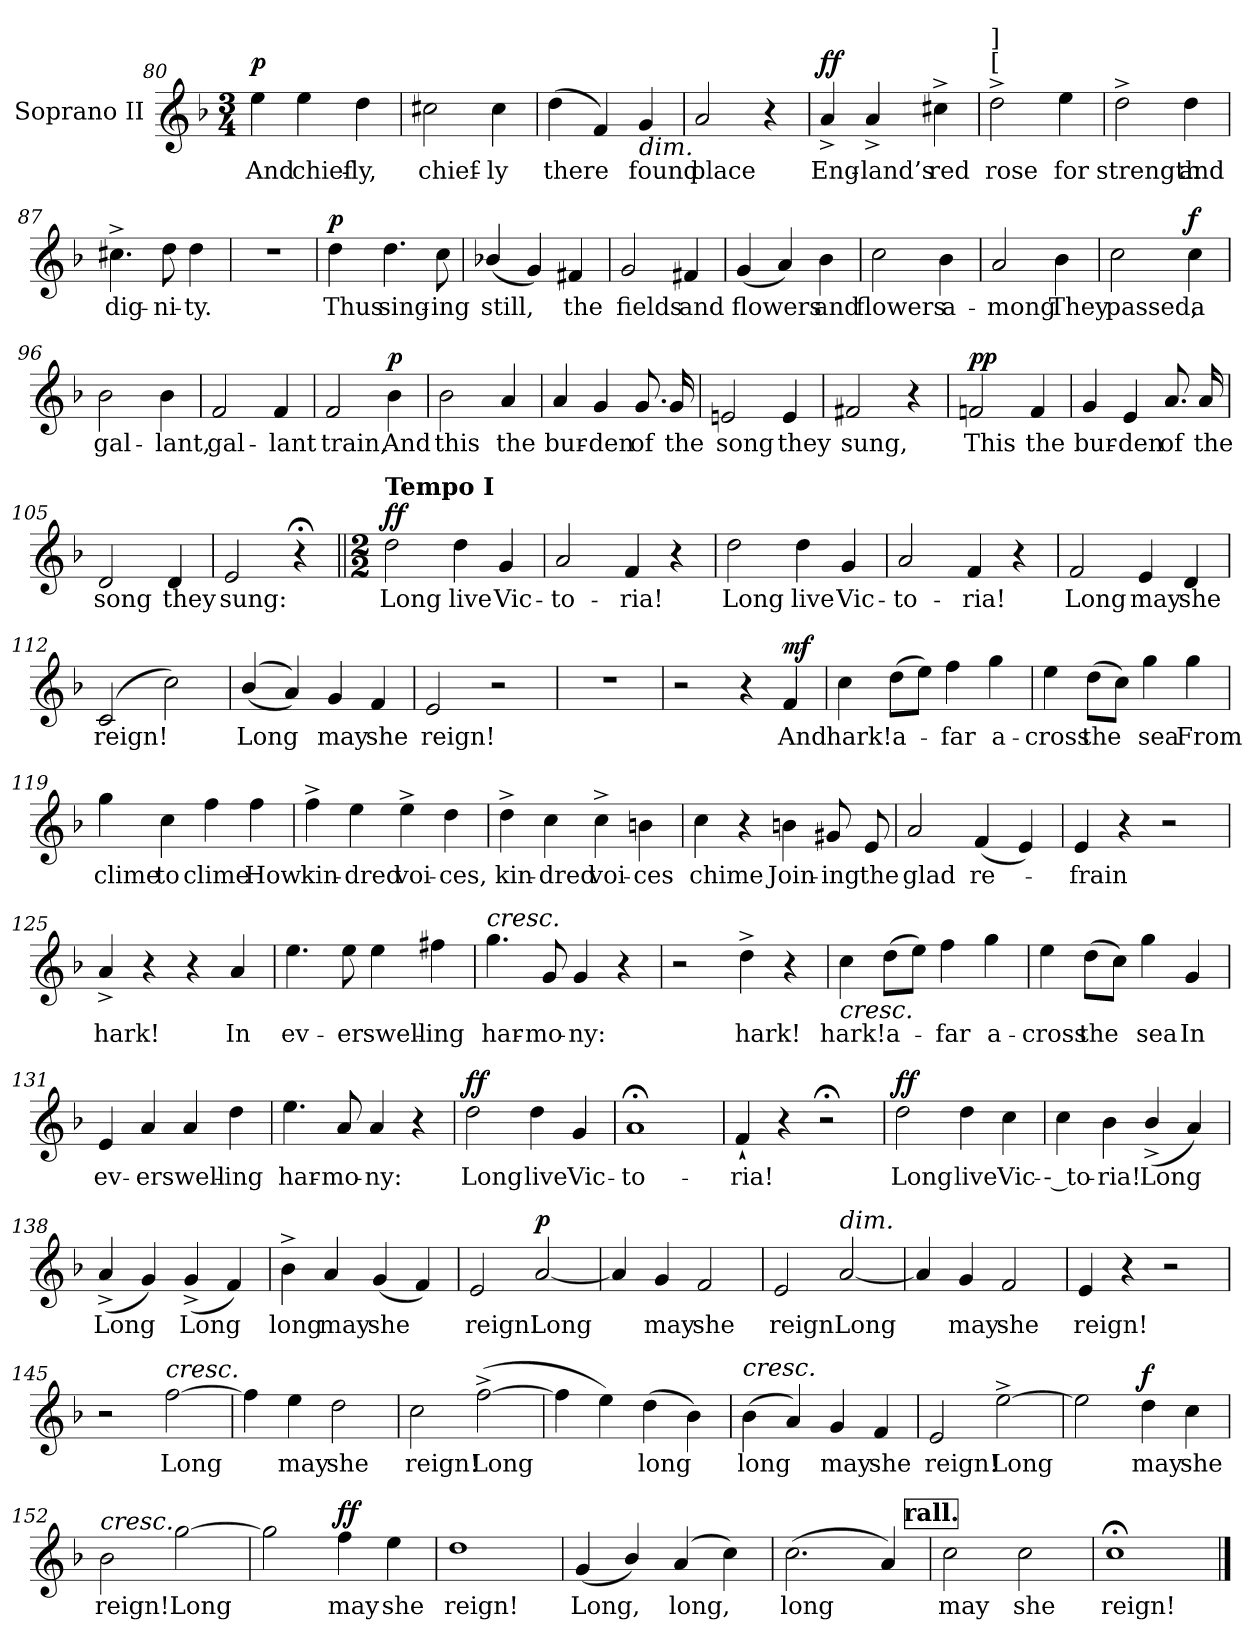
**kern	**text	**dynam
*part1	*part1	*part1
*staff1	*staff1	*staff1
*I"Soprano II	*	*
*clefG2	*	*
*k[b-]	*	*
*M3/4	*	*
=80	=80	=80
!	!LO:LY:b	!LO:DY:a
4ee\	And	p
!	!LO:LY:b	!
4ee\	chief-	.
!	!LO:LY:b	!
4dd\	-ly,	.
!!LO:LB:g=z
=81	=81	=81
!	!LO:LY:b	!
2cc#X\	chief-	.
!	!LO:LY:b	!
4cc#\	-ly	.
=82	=82	=82
!	!LO:LY:b	!
(>4dd\	there	.
4f/)	.	.
!LO:TX:b:i:t=dim.	!	!
!	!LO:LY:b	!
4g/	found	.
=83	=83	=83
!	!LO:LY:b	!
2a/	place	.
4r	.	.
=84	=84	=84
!	!LO:LY:b	!LO:DY:a
4a^/	Eng-	ff
!	!LO:LY:b	!
4a^/	-land’s	.
!	!LO:LY:b	!
4cc#X^\	red	.
=85	=85	=85
!LO:TX:a:t=[	!	!
!LO:TX:a:t=]	!	!
!	!LO:LY:b	!
2dd^\	rose	.
!	!LO:LY:b	!
4ee\	for	.
=86	=86	=86
!	!LO:LY:b	!
2dd^\	strength	.
!	!LO:LY:b	!
4dd\	and	.
!!LO:LB:g=z
=87	=87	=87
!	!LO:LY:b	!
4.cc#X^\	dig-	.
!	!LO:LY:b	!
8dd\	-ni-	.
!	!LO:LY:b	!
4dd\	-ty.	.
=88	=88	=88
2.r	.	.
=89	=89	=89
!	!LO:LY:b	!LO:DY:a
4dd\	Thus	p
!	!LO:LY:b	!
4.dd\	sing-	.
!	!LO:LY:b	!
8cc\	-ing	.
=90	=90	=90
!	!LO:LY:b	!
(<4b-X/	still,	.
4g/)	.	.
!	!LO:LY:b	!
4f#X/	the	.
=91	=91	=91
!	!LO:LY:b	!
2g/	fields	.
!	!LO:LY:b	!
4f#X/	and	.
=92	=92	=92
!	!LO:LY:b	!
(<4g/	flowers	.
4a/)	.	.
!	!LO:LY:b	!
4b-\	and	.
!!LO:LB:g=z
=93	=93	=93
!	!LO:LY:b	!
2cc\	flowers	.
!	!LO:LY:b	!
4b-\	a-	.
=94	=94	=94
!	!LO:LY:b	!
2a/	-mong	.
!	!LO:LY:b	!
4b-\	They	.
=95	=95	=95
!	!LO:LY:b	!
2cc\	passed,	.
!	!LO:LY:b	!LO:DY:a
4cc\	a	f
=96	=96	=96
!	!LO:LY:b	!
2b-\	gal-	.
!	!LO:LY:b	!
4b-\	-lant,	.
=97	=97	=97
!	!LO:LY:b	!
2f/	gal-	.
!	!LO:LY:b	!
4f/	-lant	.
=98	=98	=98
!	!LO:LY:b	!
2f/	train,	.
!	!LO:LY:b	!LO:DY:a
4b-\	And	p
!!LO:LB:g=z
=99	=99	=99
!	!LO:LY:b	!
2b-\	this	.
!	!LO:LY:b	!
4a/	the	.
=100	=100	=100
!	!LO:LY:b	!
4a/	bur-	.
!	!LO:LY:b	!
4g/	-den	.
!	!LO:LY:b	!
8.g/	of	.
!	!LO:LY:b	!
16g/	the	.
=101	=101	=101
!	!LO:LY:b	!
2en/	song	.
!	!LO:LY:b	!
4e/	they	.
=102	=102	=102
!	!LO:LY:b	!
2f#X/	sung,	.
4r	.	.
=103	=103	=103
!	!LO:LY:b	!LO:DY:a
2fn/	This	pp
!	!LO:LY:b	!
4f/	the	.
=104	=104	=104
!	!LO:LY:b	!
4g/	bur-	.
!	!LO:LY:b	!
4e/	-den	.
!	!LO:LY:b	!
8.a/	of	.
!	!LO:LY:b	!
16a/	the	.
!!LO:LB:g=z
=105	=105	=105
!	!LO:LY:b	!
2d/	song	.
!	!LO:LY:b	!
4d/	they	.
=106	=106	=106
!	!LO:LY:b	!
2e/	sung:	.
4r;<	.	.
=107||	=107||	=107||
*M2/2	*	*
!LO:TX:a:B:t=Tempo I	!	!
!	!LO:LY:b	!LO:DY:a
2dd\	Long	ff
!	!LO:LY:b	!
4dd\	live	.
!	!LO:LY:b	!
4g/	Vic-	.
=108	=108	=108
!	!LO:LY:b	!
2a/	-to-	.
!	!LO:LY:b	!
4f/	-ria!	.
4r	.	.
=109	=109	=109
!	!LO:LY:b	!
2dd\	Long	.
!	!LO:LY:b	!
4dd\	live	.
!	!LO:LY:b	!
4g/	Vic-	.
=110	=110	=110
!	!LO:LY:b	!
2a/	-to-	.
!	!LO:LY:b	!
4f/	-ria!	.
4r	.	.
=111	=111	=111
!	!LO:LY:b	!
2f/	Long	.
!	!LO:LY:b	!
4e/	may	.
!	!LO:LY:b	!
4d/	she	.
!!LO:LB:g=z
=112	=112	=112
!	!LO:LY:b	!
(>2c/	reign!	.
2cc\)	.	.
=113	=113	=113
!	!LO:LY:b	!
(<(<4b-/	Long	.
4a/))	.	.
!	!LO:LY:b	!
4g/	may	.
!	!LO:LY:b	!
4f/	she	.
=114	=114	=114
!	!LO:LY:b	!
2e/	reign!	.
2r	.	.
=115	=115	=115
1r	.	.
=116	=116	=116
2r	.	.
4r	.	.
!	!LO:LY:b	!LO:DY:a
4f/	And	mf
!!LO:PB:g=z
=117	=117	=117
!	!LO:LY:b	!
4cc\	hark!	.
!	!LO:LY:b	!
(>8dd\L	a-	.
8ee\J)	.	.
!	!LO:LY:b	!
4ff\	-far	.
!	!LO:LY:b	!
4gg\	a-	.
=118	=118	=118
!	!LO:LY:b	!
4ee\	-cross	.
!	!LO:LY:b	!
(>8dd\L	the	.
8cc\J)	.	.
!	!LO:LY:b	!
4gg\	sea	.
!	!LO:LY:b	!
4gg\	From	.
=119	=119	=119
!	!LO:LY:b	!
4gg\	clime	.
!	!LO:LY:b	!
4cc\	to	.
!	!LO:LY:b	!
4ff\	clime	.
!	!LO:LY:b	!
4ff\	How	.
=120	=120	=120
!	!LO:LY:b	!
4ff^\	kin-	.
!	!LO:LY:b	!
4ee\	-dred	.
!	!LO:LY:b	!
4ee^\	voi-	.
!	!LO:LY:b	!
4dd\	-ces,	.
=121	=121	=121
!	!LO:LY:b	!
4dd^\	kin-	.
!	!LO:LY:b	!
4cc\	-dred	.
!	!LO:LY:b	!
4cc^\	voi-	.
!	!LO:LY:b	!
4bn\	-ces	.
!!LO:LB:g=z
=122	=122	=122
!	!LO:LY:b	!
4cc\	chime	.
4r	.	.
!	!LO:LY:b	!
4bn\	Join-	.
!	!LO:LY:b	!
8g#X/	-ing	.
!	!LO:LY:b	!
8e/	the	.
=123	=123	=123
!	!LO:LY:b	!
2a/	glad	.
!	!LO:LY:b	!
(<4f/	re-	.
4e/)	.	.
=124	=124	=124
!	!LO:LY:b	!
4e/	-frain	.
4r	.	.
2r	.	.
=125	=125	=125
!	!LO:LY:b	!
4a^/	hark!	.
4r	.	.
4r	.	.
!	!LO:LY:b	!
4a/	In	.
!!LO:LB:g=z
=126	=126	=126
!	!LO:LY:b	!
4.ee\	ev-	.
!	!LO:LY:b	!
8ee\	-er	.
!	!LO:LY:b	!
4ee\	swell-	.
!	!LO:LY:b	!
4ff#X\	-ing	.
=127	=127	=127
!LO:TX:a:i:t=cresc.	!	!
!	!LO:LY:b	!
4.gg\	har-	.
!	!LO:LY:b	!
8g/	-mo-	.
!	!LO:LY:b	!
4g/	-ny:	.
4r	.	.
=128	=128	=128
2r	.	.
!	!LO:LY:b	!
4dd^\	hark!	.
4r	.	.
=129	=129	=129
!LO:TX:b:i:t=cresc.	!	!
!	!LO:LY:b	!
4cc\	hark!	.
!	!LO:LY:b	!
(>8dd\L	a-	.
8ee\J)	.	.
!	!LO:LY:b	!
4ff\	-far	.
!	!LO:LY:b	!
4gg\	a-	.
=130	=130	=130
!	!LO:LY:b	!
4ee\	-cross	.
!	!LO:LY:b	!
(>8dd\L	the	.
8cc\J)	.	.
!	!LO:LY:b	!
4gg\	sea	.
!	!LO:LY:b	!
4g/	In	.
!!LO:LB:g=z
=131	=131	=131
!	!LO:LY:b	!
4e/	ev-	.
!	!LO:LY:b	!
4a/	-er	.
!	!LO:LY:b	!
4a/	swell-	.
!	!LO:LY:b	!
4dd\	-ing	.
=132	=132	=132
!	!LO:LY:b	!
4.ee\	har-	.
!	!LO:LY:b	!
8a/	-mo-	.
!	!LO:LY:b	!
4a/	-ny:	.
4r	.	.
=133	=133	=133
!	!LO:LY:b	!LO:DY:a
2dd\	Long	ff
!	!LO:LY:b	!
4dd\	live	.
!	!LO:LY:b	!
4g/	Vic-	.
=134	=134	=134
!	!LO:LY:b	!
1a;<	-to-	.
=135	=135	=135
!	!LO:LY:b	!
4f`/	-ria!	.
4r	.	.
2r;<	.	.
=136	=136	=136
!	!LO:LY:b	!LO:DY:a
2dd\	Long	ff
!	!LO:LY:b	!
4dd\	live	.
!	!LO:LY:b	!
4cc\	Vic-	.
!!LO:LB:g=z
=137	=137	=137
!	!LO:LY:b	!
4cc\	-- to-	.
!	!LO:LY:b	!
4b-\	-ria!	.
!	!LO:LY:b	!
(<4b-^/	Long	.
4a/)	.	.
=138	=138	=138
!	!LO:LY:b	!
(<4a^/	Long	.
4g/)	.	.
!	!LO:LY:b	!
(>4g^/	Long	.
4f/)	.	.
=139	=139	=139
!	!LO:LY:b	!
4b-^\	long	.
!	!LO:LY:b	!
4a/	may	.
!	!LO:LY:b	!
(<4g/	she	.
4f/)	.	.
=140	=140	=140
!	!LO:LY:b	!
2e/	reign!	.
!	!LO:LY:b	!LO:DY:a
[2a/	Long	p
=141	=141	=141
4a/]	.	.
!	!LO:LY:b	!
4g/	may	.
!	!LO:LY:b	!
2f/	she	.
=142	=142	=142
!	!LO:LY:b	!
2e/	reign	.
!LO:TX:a:i:t=dim.	!	!
!	!LO:LY:b	!
[2a/	Long	.
!!LO:LB:g=z
=143	=143	=143
4a/]	.	.
!	!LO:LY:b	!
4g/	may	.
!	!LO:LY:b	!
2f/	she	.
=144	=144	=144
!	!LO:LY:b	!
4e/	reign!	.
4r	.	.
2r	.	.
=145	=145	=145
2r	.	.
!LO:TX:a:i:t=cresc.	!	!
!	!LO:LY:b	!
[2ff\	Long	.
=146	=146	=146
4ff\]	.	.
!	!LO:LY:b	!
4ee\	may	.
!	!LO:LY:b	!
2dd\	she	.
=147	=147	=147
!	!LO:LY:b	!
2cc\	reign!	.
!	!LO:LY:b	!
(>[2ff^\	Long	.
!!LO:LB:g=z
=148	=148	=148
4ff\]	.	.
4ee\)	.	.
!	!LO:LY:b	!
(>4dd\	long	.
4b-\)	.	.
=149	=149	=149
!LO:TX:a:i:t=cresc.	!	!
!	!LO:LY:b	!
(>4b-\	long	.
4a/)	.	.
!	!LO:LY:b	!
4g/	may	.
!	!LO:LY:b	!
4f/	she	.
=150	=150	=150
!	!LO:LY:b	!
2e/	reign!	.
!	!LO:LY:b	!
[2ee^\	Long	.
=151	=151	=151
2ee\]	.	.
!	!LO:LY:b	!LO:DY:a
4dd\	may	f
!	!LO:LY:b	!
4cc\	she	.
=152	=152	=152
!LO:TX:a:i:t=cresc.	!	!
!	!LO:LY:b	!
2b-\	reign!	.
!	!LO:LY:b	!
[2gg\	Long	.
!!LO:LB:g=z
=153	=153	=153
2gg\]	.	.
!	!LO:LY:b	!LO:DY:a
4ff\	may	ff
!	!LO:LY:b	!
4ee\	she	.
=154	=154	=154
!	!LO:LY:b	!
1dd	reign!	.
=155	=155	=155
!	!LO:LY:b	!
(<4g/	Long,	.
4b-/)	.	.
!	!LO:LY:b	!
(>4a/	long,	.
4cc\)	.	.
=156	=156	=156
!	!LO:LY:b	!
(>2.cc\	long	.
4a/)	.	.
!!LO:REH:place=s1:a:B:fs=14:t=rall.
=157	=157	=157
!	!LO:LY:b	!
2cc\	may	.
!	!LO:LY:b	!
2cc\	she	.
=158	=158	=158
!	!LO:LY:b	!
1cc;<	reign!	.
==	==	==
*-	*-	*-
